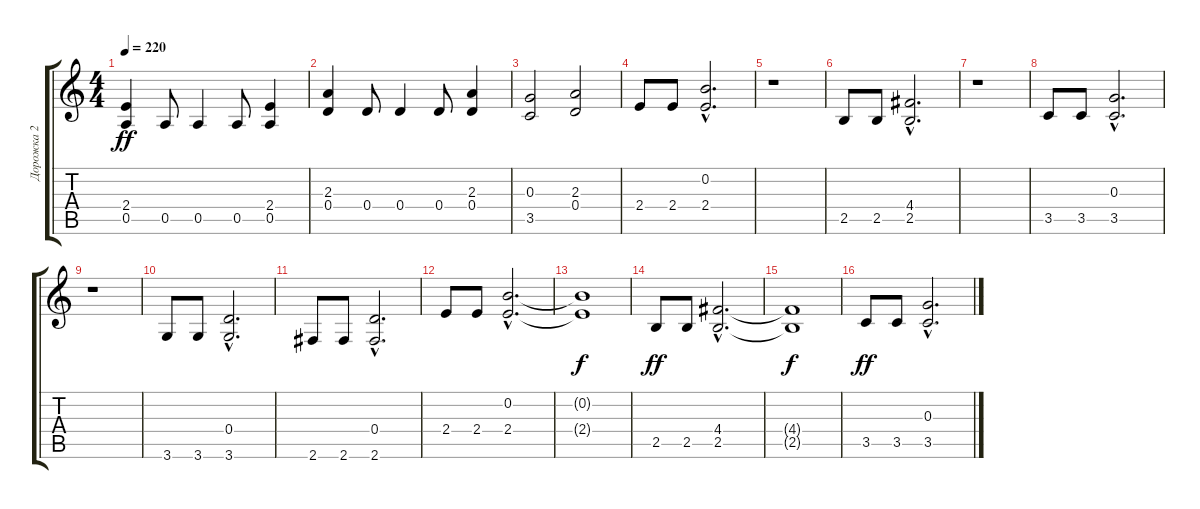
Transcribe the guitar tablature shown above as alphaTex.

\track ("Дорожка 2" "Дорожка 2") {instrument distortionguitar}
\staff {score tabs}
\tuning (E4 B3 G3 D3 A2 E2) {hide}
\ts (4 4)
\tempo 220
\clef g2
\ks c
(2.4 0.5).4{dy ff} 0.5.8 0.5.4 0.5.8 (2.4 0.5).4 |
(2.3 0.4).4 0.4.8 0.4.4 0.4.8 (2.3 0.4).4 |
(0.3 3.5).2 (2.3 0.4).2 |
2.4.8 2.4.8 (0.2{hac} 2.4{hac}).2{d} |
r.1 |
2.5.8 2.5.8 (4.4{hac} 2.5{hac}).2{d} |
r.1 |
3.5.8 3.5.8 (0.3{hac} 3.5{hac}).2{d} |
r.1 |
3.6.8 3.6.8 (0.4{hac} 3.6{hac}).2{d} |
2.6.8 2.6.8 (0.4{hac} 2.6{hac}).2{d} |
2.4.8 2.4.8 (0.2{hac} 2.4{hac}).2{d} |
(0.2{t} 2.4{t}).1{dy f} |
2.5.8{dy ff} 2.5.8 (4.4{hac} 2.5{hac}).2{d} |
(4.4{t} 2.5{t}).1{dy f} |
3.5.8{dy ff} 3.5.8 (0.3{hac} 3.5{hac}).2{d}
